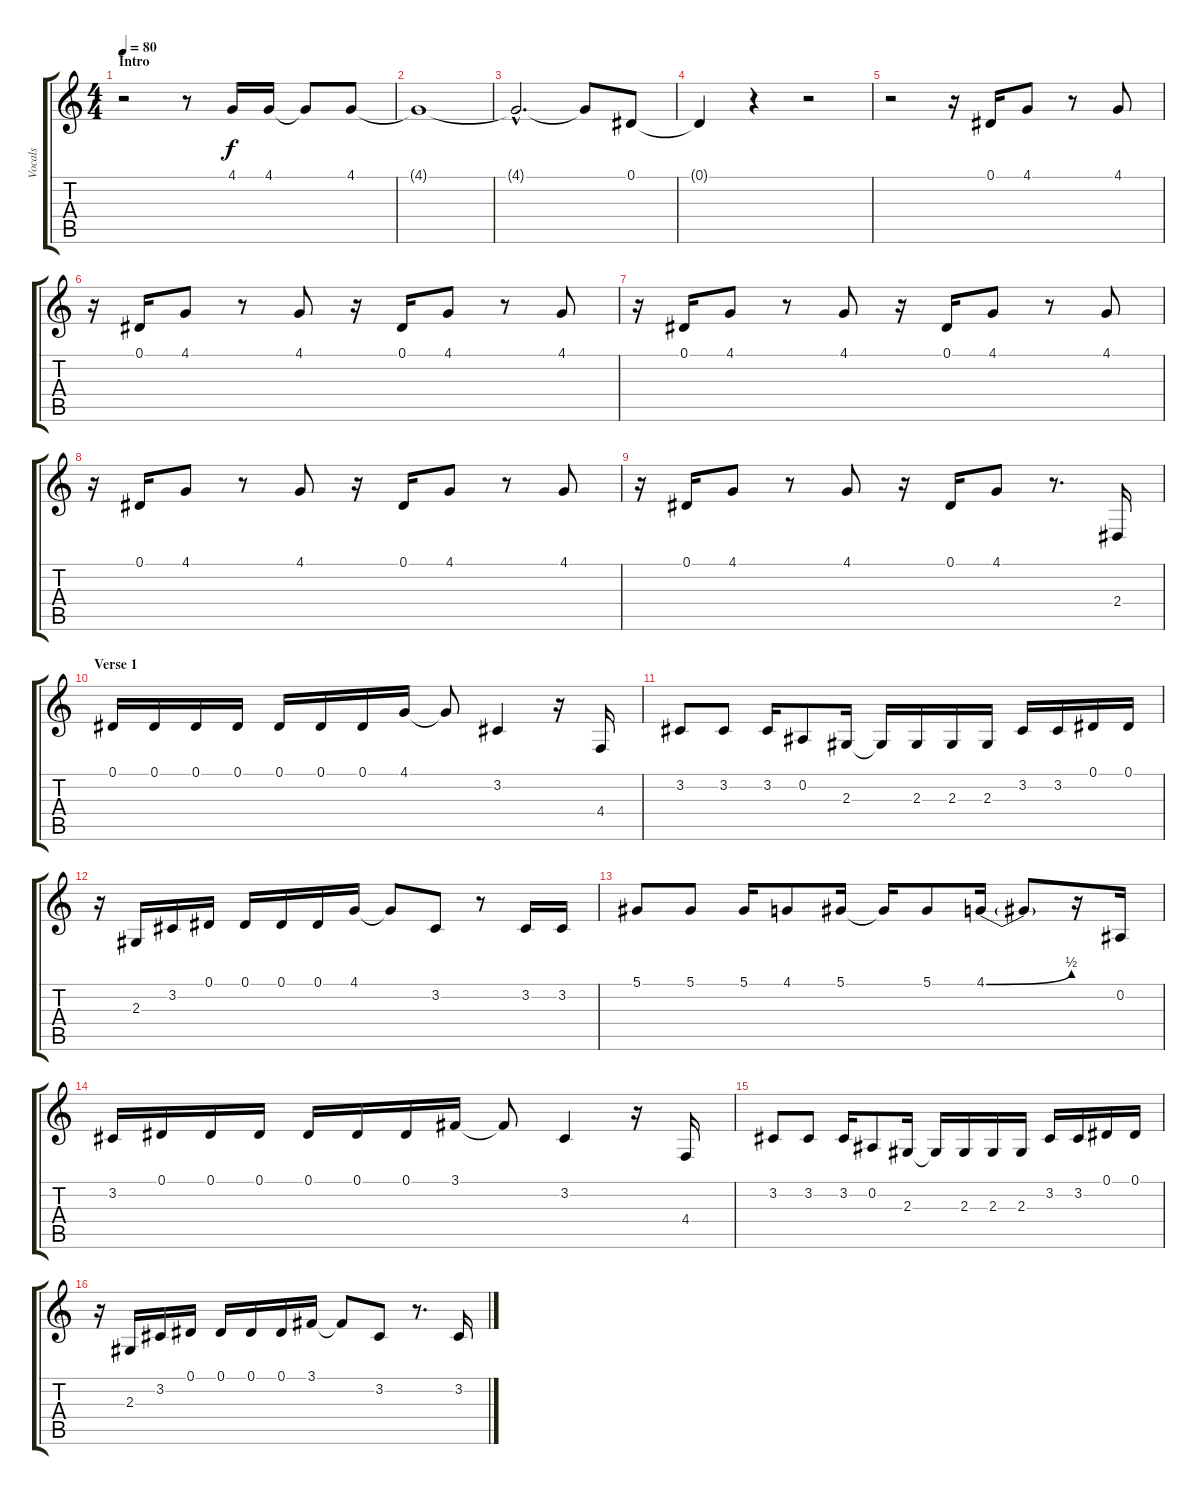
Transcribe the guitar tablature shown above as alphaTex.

\track ("Vocals" "Vocals") {instrument lead2sawtooth}
\staff {score tabs}
\tuning (Eb4 Bb3 Gb3 Db3 Ab2 Eb2) {hide}
\ts (4 4)
\section ("" "Intro")
\tempo 80
\clef g2
\ks c
r.2{dy f instrument lead2sawtooth} r.8 4.1.16 4.1.16 4.1{t}.8 4.1.8 |
4.1{t}.1 |
4.1{hac t}.2{d} 4.1{t}.8 0.1.8 |
0.1{t}.4 r.4 r.2 |
r.2 r.16 0.1.16 4.1.8 r.8 4.1.8 |
r.16 0.1.16 4.1.8 r.8 4.1.8 r.16 0.1.16 4.1.8 r.8 4.1.8 |
r.16 0.1.16 4.1.8 r.8 4.1.8 r.16 0.1.16 4.1.8 r.8 4.1.8 |
r.16 0.1.16 4.1.8 r.8 4.1.8 r.16 0.1.16 4.1.8 r.8 4.1.8 |
r.16 0.1.16 4.1.8 r.8 4.1.8 r.16 0.1.16 4.1.8 r.8{d} 2.4.16 |
\section ("" "Verse 1")
0.1.16 0.1.16 0.1.16 0.1.16 0.1.16 0.1.16 0.1.16 4.1.16 4.1{t}.8 3.2.4 r.16 4.4.16 |
3.2.8 3.2.8 3.2.16 0.2.8 2.3.16 2.3{t}.16 2.3.16 2.3.16 2.3.16 3.2.16 3.2.16 0.1.16 0.1.16 |
r.16 2.3.16 3.2.16 0.1.16 0.1.16 0.1.16 0.1.16 4.1.16 4.1{t}.8 3.2.8 r.8 3.2.16 3.2.16 |
5.1.8 5.1.8 5.1.16 4.1.8 5.1.16 5.1{t}.16 5.1.8 4.1{be (bend 0 0 60 2)}.16 4.1{t}.8 r.16 0.2.16 |
3.2.16 0.1.16 0.1.16 0.1.16 0.1.16 0.1.16 0.1.16 3.1.16 3.1{t}.8 3.2.4 r.16 4.4.16 |
3.2.8 3.2.8 3.2.16 0.2.8 2.3.16 2.3{t}.16 2.3.16 2.3.16 2.3.16 3.2.16 3.2.16 0.1.16 0.1.16 |
r.16 2.3.16 3.2.16 0.1.16 0.1.16 0.1.16 0.1.16 3.1.16 3.1{t}.8 3.2.8 r.8{d} 3.2.16
